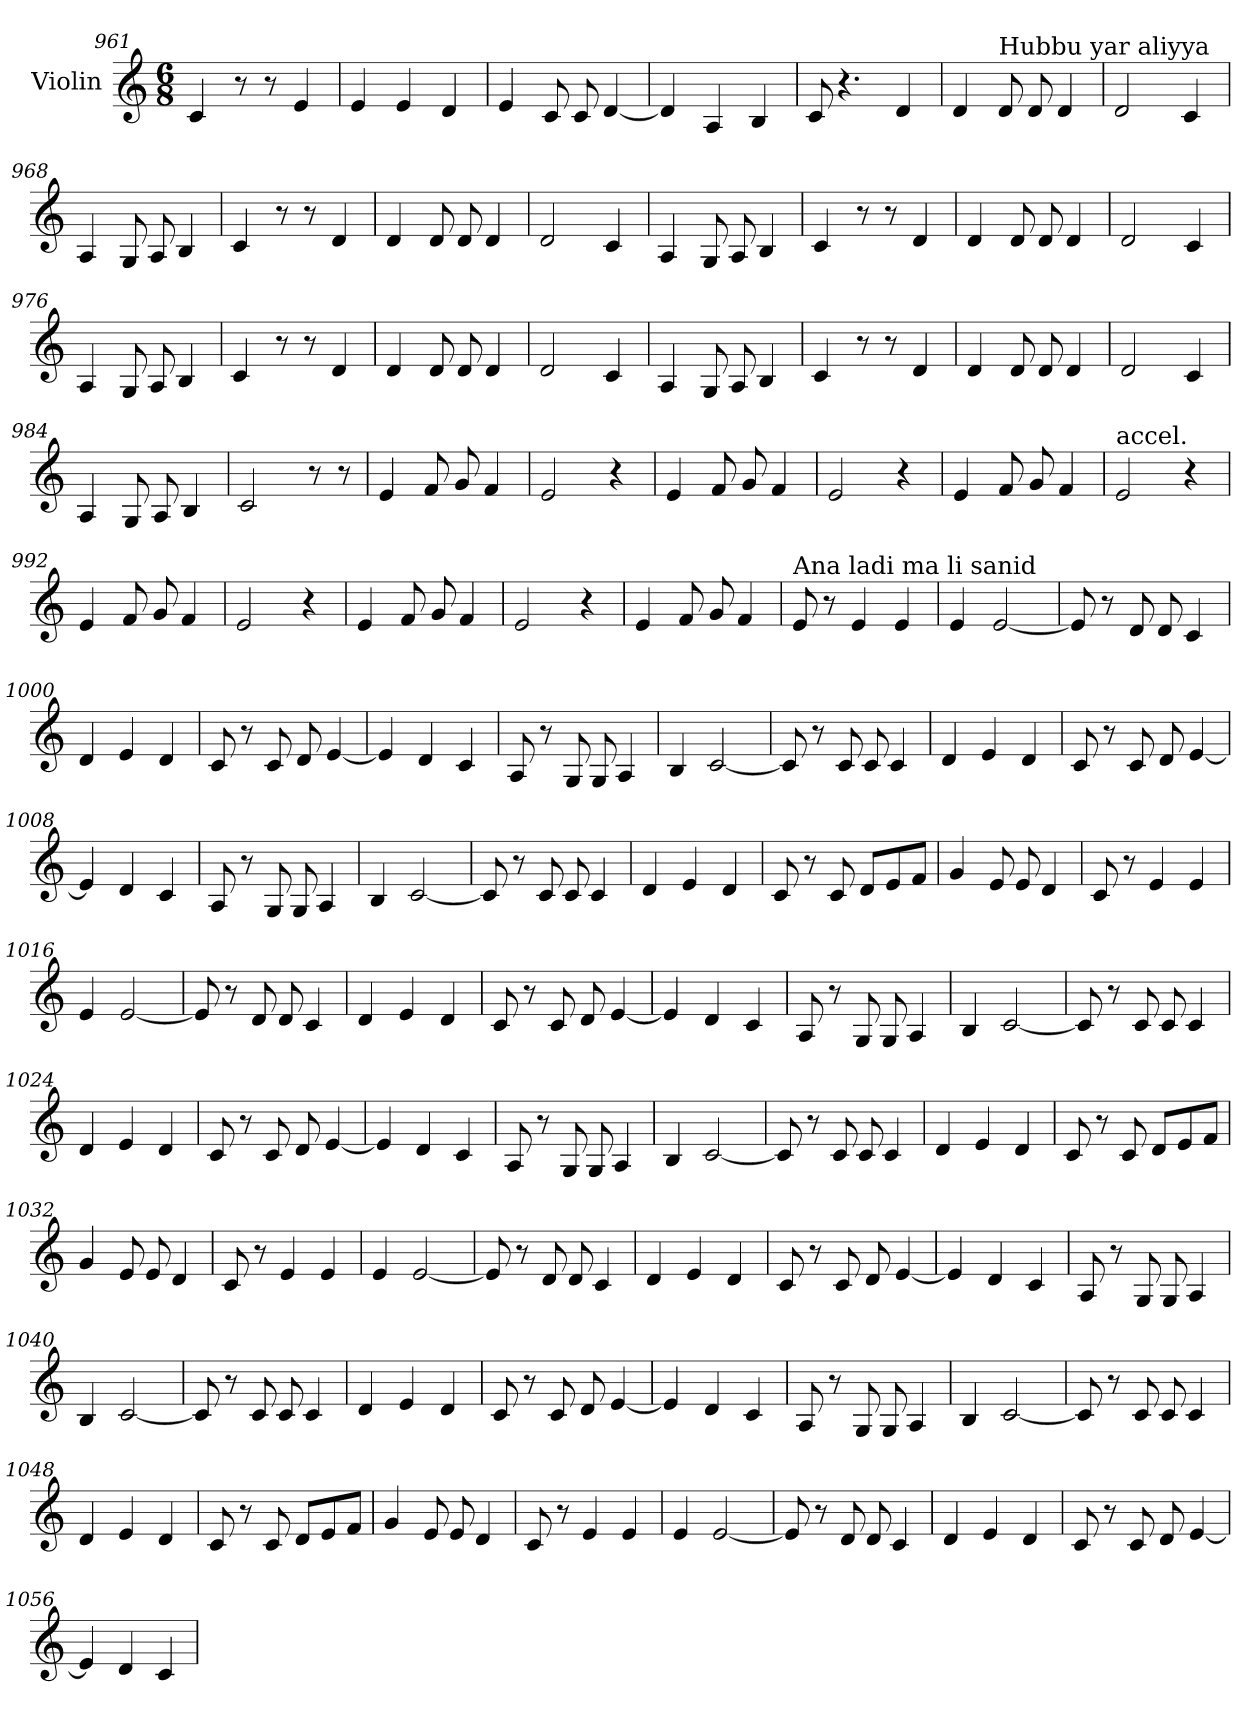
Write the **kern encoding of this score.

**kern
*part1
*staff1
*I"Violin
*clefG2
*k[]
*C:
*M6/8
=961
4c/
8r
8r
4e/
=962
4e/
4e/
4d/
=963
4e/
8c/
8c/
[4d/
!!LO:PB:g=z
=964
4d/]
4A/
4B/
=965
8c/
4.r
4d/
=966
4d/
!LO:TX:a:t=Hubbu yar aliyya
8d/
8d/
4d/
!!LO:PB:g=z
=967
2d/
4c/
=968
4A/
8G/
8A/
4B/
=969
4c/
8r
8r
4d/
=970
4d/
8d/
8d/
4d/
!!LO:PB:g=z
=971
2d/
4c/
=972
4A/
8G/
8A/
4B/
=973
4c/
8r
8r
4d/
!!LO:PB:g=z
=974
4d/
8d/
8d/
4d/
=975
2d/
4c/
=976
4A/
8G/
8A/
4B/
=977
4c/
8r
8r
4d/
!!LO:PB:g=z
=978
4d/
8d/
8d/
4d/
=979
2d/
4c/
=980
4A/
8G/
8A/
4B/
!!LO:PB:g=z
=981
4c/
8r
8r
4d/
=982
4d/
8d/
8d/
4d/
=983
2d/
4c/
=984
4A/
8G/
8A/
4B/
!!LO:PB:g=z
=985
2c/
8r
8r
=986
4e/
8f/
8g/
4f/
!!LO:PB:g=z
=987
2e/
4r
=988
4e/
8f/
8g/
4f/
=989
2e/
4r
=990
4e/
8f/
8g/
4f/
=991
!LO:TX:a:t=accel.
2e/
4r
!!LO:PB:g=z
=992
4e/
8f/
8g/
4f/
=993
2e/
4r
=994
4e/
8f/
8g/
4f/
!!LO:PB:g=z
=995
2e/
4r
=996
4e/
8f/
8g/
4f/
=997
*MM170
!LO:TX:a:t=Ana ladi ma li sanid
8e/
8r
4e/
4e/
=998
4e/
[2e/
=999
8e/]
8r
8d/
8d/
4c/
=1000
4d/
4e/
4d/
!!LO:PB:g=z
=1001
8c/
8r
8c/
8d/
[4e/
=1002
4e/]
4d/
4c/
=1003
8A/
8r
8G/
8G/
4A/
=1004
4B/
[2c/
!!LO:PB:g=z
=1005
8c/]
8r
8c/
8c/
4c/
=1006
4d/
4e/
4d/
!!LO:PB:g=z
=1007
8c/
8r
8c/
8d/
[4e/
=1008
4e/]
4d/
4c/
=1009
8A/
8r
8G/
8G/
4A/
=1010
4B/
[2c/
!!LO:PB:g=z
=1011
8c/]
8r
8c/
8c/
4c/
=1012
4d/
4e/
4d/
!!LO:PB:g=z
=1013
8c/
8r
8c/
8d/L
8e/
8f/J
=1014
4g/
8e/
8e/
4d/
=1015
8c/
8r
4e/
4e/
=1016
4e/
[2e/
!!LO:PB:g=z
=1017
8e/]
8r
8d/
8d/
4c/
=1018
4d/
4e/
4d/
!!LO:PB:g=z
=1019
8c/
8r
8c/
8d/
[4e/
=1020
4e/]
4d/
4c/
=1021
8A/
8r
8G/
8G/
4A/
=1022
4B/
[2c/
!!LO:PB:g=z
=1023
8c/]
8r
8c/
8c/
4c/
=1024
4d/
4e/
4d/
!!LO:PB:g=z
=1025
8c/
8r
8c/
8d/
[4e/
=1026
4e/]
4d/
4c/
=1027
8A/
8r
8G/
8G/
4A/
=1028
4B/
[2c/
!!LO:PB:g=z
=1029
8c/]
8r
8c/
8c/
4c/
=1030
4d/
4e/
4d/
!!LO:PB:g=z
=1031
8c/
8r
8c/
8d/L
8e/
8f/J
=1032
4g/
8e/
8e/
4d/
=1033
8c/
8r
4e/
4e/
=1034
4e/
[2e/
!!LO:PB:g=z
=1035
8e/]
8r
8d/
8d/
4c/
=1036
4d/
4e/
4d/
!!LO:PB:g=z
=1037
8c/
8r
8c/
8d/
[4e/
=1038
4e/]
4d/
4c/
=1039
8A/
8r
8G/
8G/
4A/
=1040
4B/
[2c/
!!LO:PB:g=z
=1041
8c/]
8r
8c/
8c/
4c/
=1042
4d/
4e/
4d/
!!LO:PB:g=z
=1043
8c/
8r
8c/
8d/
[4e/
=1044
4e/]
4d/
4c/
=1045
8A/
8r
8G/
8G/
4A/
=1046
4B/
[2c/
=1047
8c/]
8r
8c/
8c/
4c/
=1048
4d/
4e/
4d/
!!LO:PB:g=z
=1049
8c/
8r
8c/
8d/L
8e/
8f/J
=1050
4g/
8e/
8e/
4d/
=1051
8c/
8r
4e/
4e/
=1052
4e/
[2e/
!!LO:PB:g=z
=1053
8e/]
8r
8d/
8d/
4c/
=1054
4d/
4e/
4d/
!!LO:PB:g=z
=1055
8c/
8r
8c/
8d/
[4e/
=1056
4e/]
4d/
4c/
=
*-
